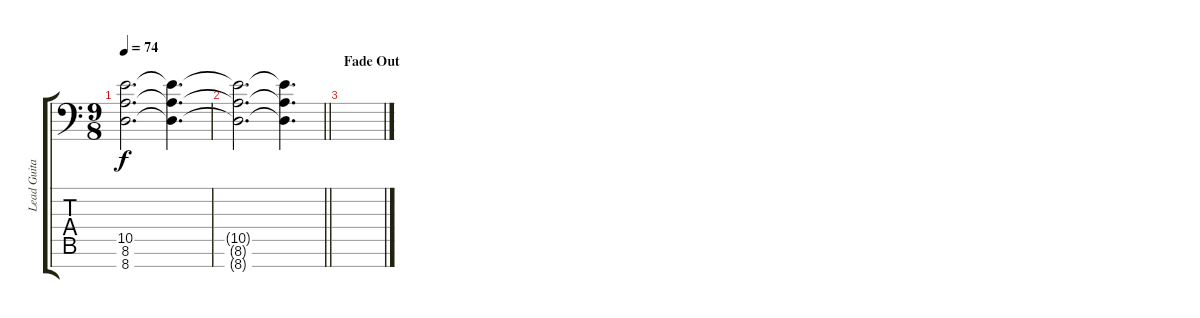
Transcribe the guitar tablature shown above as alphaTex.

\track ("Lead Guitar (7 strings)" "Lead Guita") {instrument overdrivenguitar}
\staff {score tabs}
\tuning (Db4 Ab3 E3 B2 Gb2 Db2 Gb1) {hide}
\ts (9 8)
\tempo 74
\clef f4
\ks c
(10.5{t} 8.6{t} 8.7{t}).2{d dy f} (10.5{t} 8.6{t} 8.7{t}).4{d} |
\barLineRight lightlight
(10.5{t} 8.6{t} 8.7{t}).2{d} (10.5{t} 8.6{t} 8.7{t}).4{d} |
\section ("" "Fade Out")
